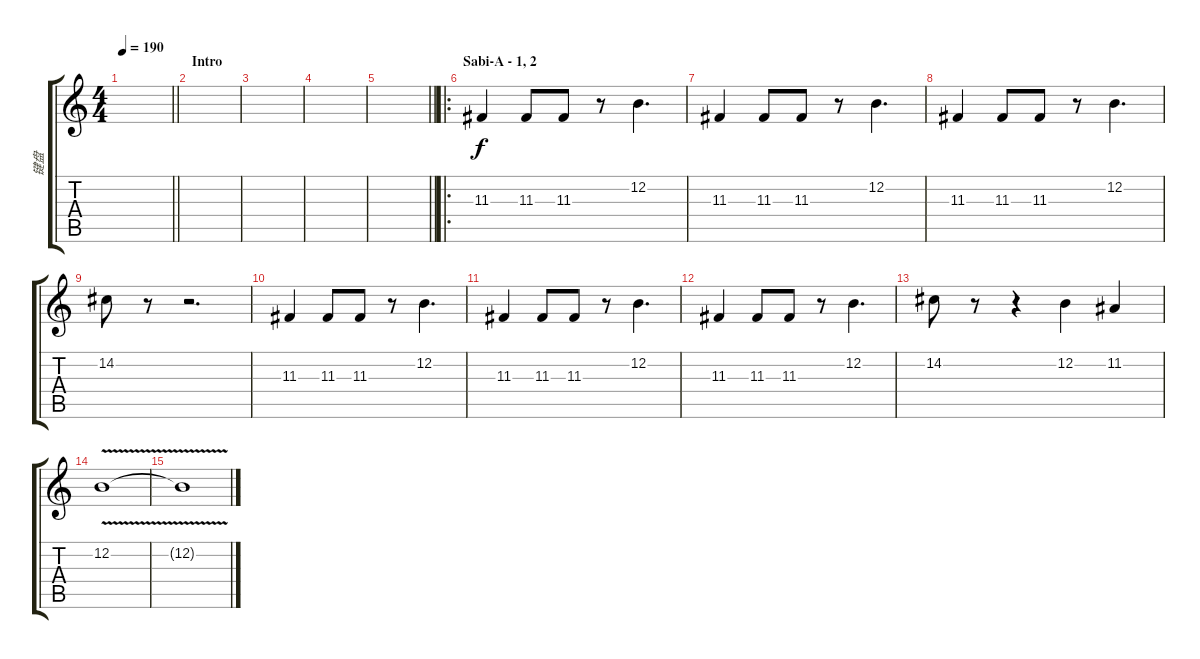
\track ("键盘" "键盘") {instrument brasssection}
\staff {score tabs}
\tuning (E4 B3 G3 D3 A2 E2) {hide}
\ts (4 4)
\tempo 190
\clef g2
\barLineRight lightlight
\ks c
|
\section ("" "Intro")
|
|
|
\barLineRight lightlight
|
\ro
\section ("" "Sabi-A - 1, 2")
11.3.4 11.3.8 11.3.8 r.8 12.2.4{d} |
11.3.4 11.3.8 11.3.8 r.8 12.2.4{d} |
11.3.4 11.3.8 11.3.8 r.8 12.2.4{d} |
14.2.8 r.8 r.2{d} |
11.3.4 11.3.8 11.3.8 r.8 12.2.4{d} |
11.3.4 11.3.8 11.3.8 r.8 12.2.4{d} |
11.3.4 11.3.8 11.3.8 r.8 12.2.4{d} |
14.2.8 r.8 r.4 12.2.4 11.2.4 |
12.2{v}.1 |
12.2{t}.1
